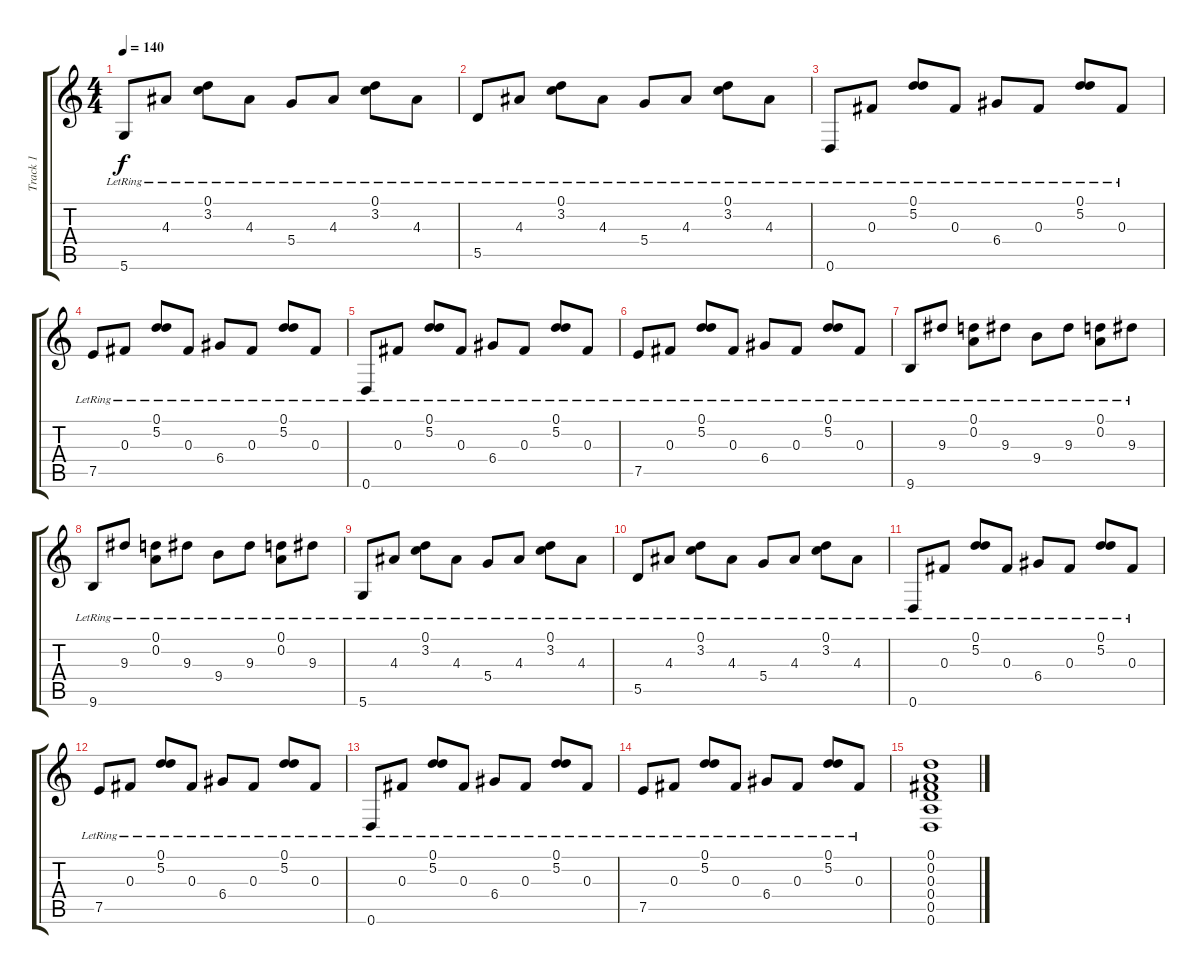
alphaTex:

\track ("Track 1" "Track 1") {instrument acousticguitarnylon}
\staff {score tabs}
\tuning (D4 A3 Gb3 D3 A2 D2) {hide}
\ts (4 4)
\tempo 140
\clef g2
\ks c
5.6{lr}.8{dy f} 4.3{lr}.8 (0.1{lr} 3.2{lr}).8 4.3{lr}.8 5.4{lr}.8 4.3{lr}.8 (0.1{lr} 3.2{lr}).8 4.3{lr}.8 |
5.5{lr}.8 4.3{lr}.8 (0.1{lr} 3.2{lr}).8 4.3{lr}.8 5.4{lr}.8 4.3{lr}.8 (0.1{lr} 3.2{lr}).8 4.3{lr}.8 |
0.6{lr}.8 0.3{lr}.8 (0.1{lr} 5.2{lr}).8 0.3{lr}.8 6.4{lr}.8 0.3{lr}.8 (0.1{lr} 5.2{lr}).8 0.3{lr}.8 |
7.5{lr}.8 0.3{lr}.8 (0.1{lr} 5.2{lr}).8 0.3{lr}.8 6.4{lr}.8 0.3{lr}.8 (0.1{lr} 5.2{lr}).8 0.3{lr}.8 |
0.6{lr}.8 0.3{lr}.8 (0.1{lr} 5.2{lr}).8 0.3{lr}.8 6.4{lr}.8 0.3{lr}.8 (0.1{lr} 5.2{lr}).8 0.3{lr}.8 |
7.5{lr}.8 0.3{lr}.8 (0.1{lr} 5.2{lr}).8 0.3{lr}.8 6.4{lr}.8 0.3{lr}.8 (0.1{lr} 5.2{lr}).8 0.3{lr}.8 |
9.6{lr}.8 9.3{lr}.8 (0.1{lr} 0.2{lr}).8 9.3{lr}.8 9.4{lr}.8 9.3{lr}.8 (0.1{lr} 0.2{lr}).8 9.3{lr}.8 |
9.6{lr}.8 9.3{lr}.8 (0.1{lr} 0.2{lr}).8 9.3{lr}.8 9.4{lr}.8 9.3{lr}.8 (0.1{lr} 0.2{lr}).8 9.3{lr}.8 |
5.6{lr}.8 4.3{lr}.8 (0.1{lr} 3.2{lr}).8 4.3{lr}.8 5.4{lr}.8 4.3{lr}.8 (0.1{lr} 3.2{lr}).8 4.3{lr}.8 |
5.5{lr}.8 4.3{lr}.8 (0.1{lr} 3.2{lr}).8 4.3{lr}.8 5.4{lr}.8 4.3{lr}.8 (0.1{lr} 3.2{lr}).8 4.3{lr}.8 |
0.6{lr}.8 0.3{lr}.8 (0.1{lr} 5.2{lr}).8 0.3{lr}.8 6.4{lr}.8 0.3{lr}.8 (0.1{lr} 5.2{lr}).8 0.3{lr}.8 |
7.5{lr}.8 0.3{lr}.8 (0.1{lr} 5.2{lr}).8 0.3{lr}.8 6.4{lr}.8 0.3{lr}.8 (0.1{lr} 5.2{lr}).8 0.3{lr}.8 |
0.6{lr}.8 0.3{lr}.8 (0.1{lr} 5.2{lr}).8 0.3{lr}.8 6.4{lr}.8 0.3{lr}.8 (0.1{lr} 5.2{lr}).8 0.3{lr}.8 |
7.5{lr}.8 0.3{lr}.8 (0.1{lr} 5.2{lr}).8 0.3{lr}.8 6.4{lr}.8 0.3{lr}.8 (0.1{lr} 5.2{lr}).8 0.3{lr}.8 |
(0.1 0.2 0.3 0.4 0.5 0.6).1
